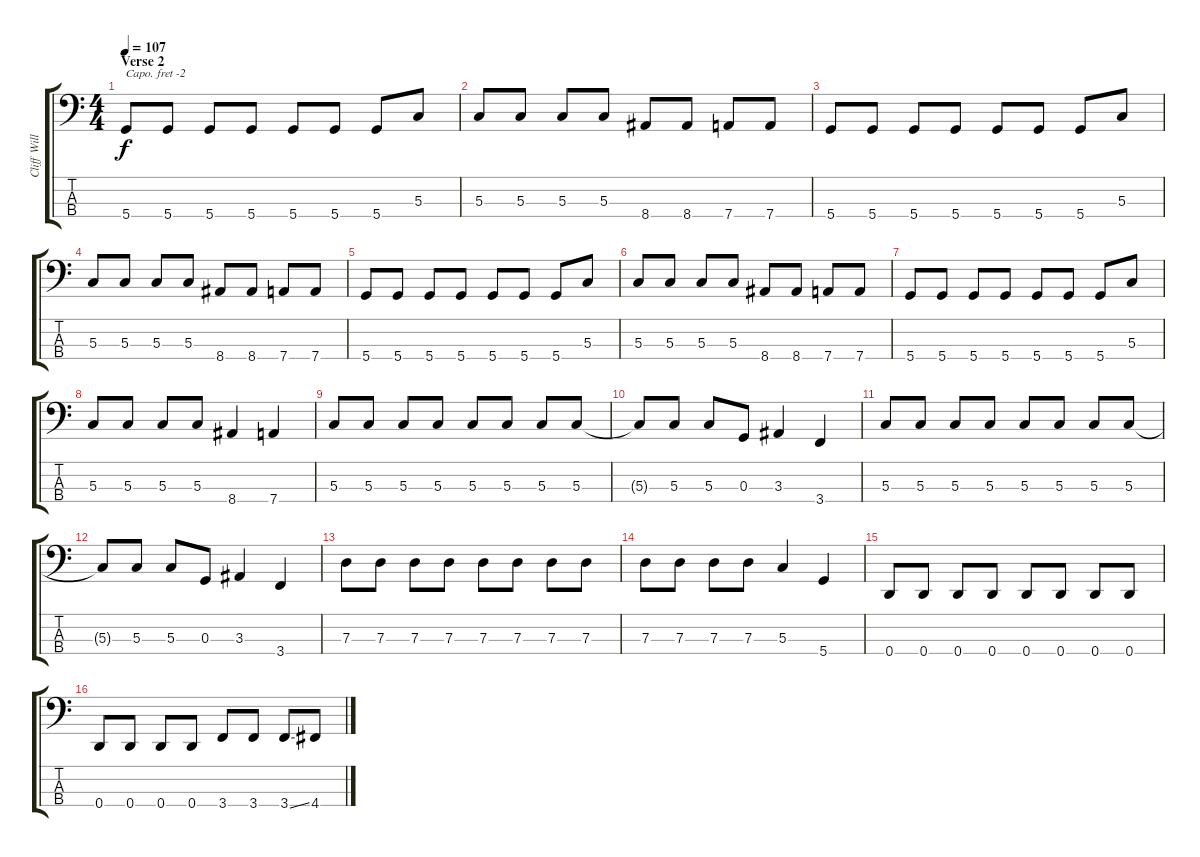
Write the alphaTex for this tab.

\track ("Cliff Williams" "Cliff Will") {instrument electricbasspick}
\staff {score tabs}
\capo -2
\tuning (G2 D2 A1 E1) {hide}
\ts (4 4)
\section ("" "Verse 2")
\tempo 107
\clef f4
\ks c
5.4.8{dy f} 5.4.8 5.4.8 5.4.8 5.4.8 5.4.8 5.4.8 5.3.8 |
5.3.8 5.3.8 5.3.8 5.3.8 8.4.8 8.4.8 7.4.8 7.4.8 |
5.4.8 5.4.8 5.4.8 5.4.8 5.4.8 5.4.8 5.4.8 5.3.8 |
5.3.8 5.3.8 5.3.8 5.3.8 8.4.8 8.4.8 7.4.8 7.4.8 |
5.4.8 5.4.8 5.4.8 5.4.8 5.4.8 5.4.8 5.4.8 5.3.8 |
5.3.8 5.3.8 5.3.8 5.3.8 8.4.8 8.4.8 7.4.8 7.4.8 |
5.4.8 5.4.8 5.4.8 5.4.8 5.4.8 5.4.8 5.4.8 5.3.8 |
5.3.8 5.3.8 5.3.8 5.3.8 8.4.4 7.4.4 |
5.3.8 5.3.8 5.3.8 5.3.8 5.3.8 5.3.8 5.3.8 5.3.8 |
5.3{t}.8 5.3.8 5.3.8 0.3.8 3.3.4 3.4.4 |
5.3.8 5.3.8 5.3.8 5.3.8 5.3.8 5.3.8 5.3.8 5.3.8 |
5.3{t}.8 5.3.8 5.3.8 0.3.8 3.3.4 3.4.4 |
7.3.8 7.3.8 7.3.8 7.3.8 7.3.8 7.3.8 7.3.8 7.3.8 |
7.3.8 7.3.8 7.3.8 7.3.8 5.3.4 5.4.4 |
0.4.8 0.4.8 0.4.8 0.4.8 0.4.8 0.4.8 0.4.8 0.4.8 |
0.4.8 0.4.8 0.4.8 0.4.8 3.4.8 3.4.8 3.4{ss}.8 4.4.8
